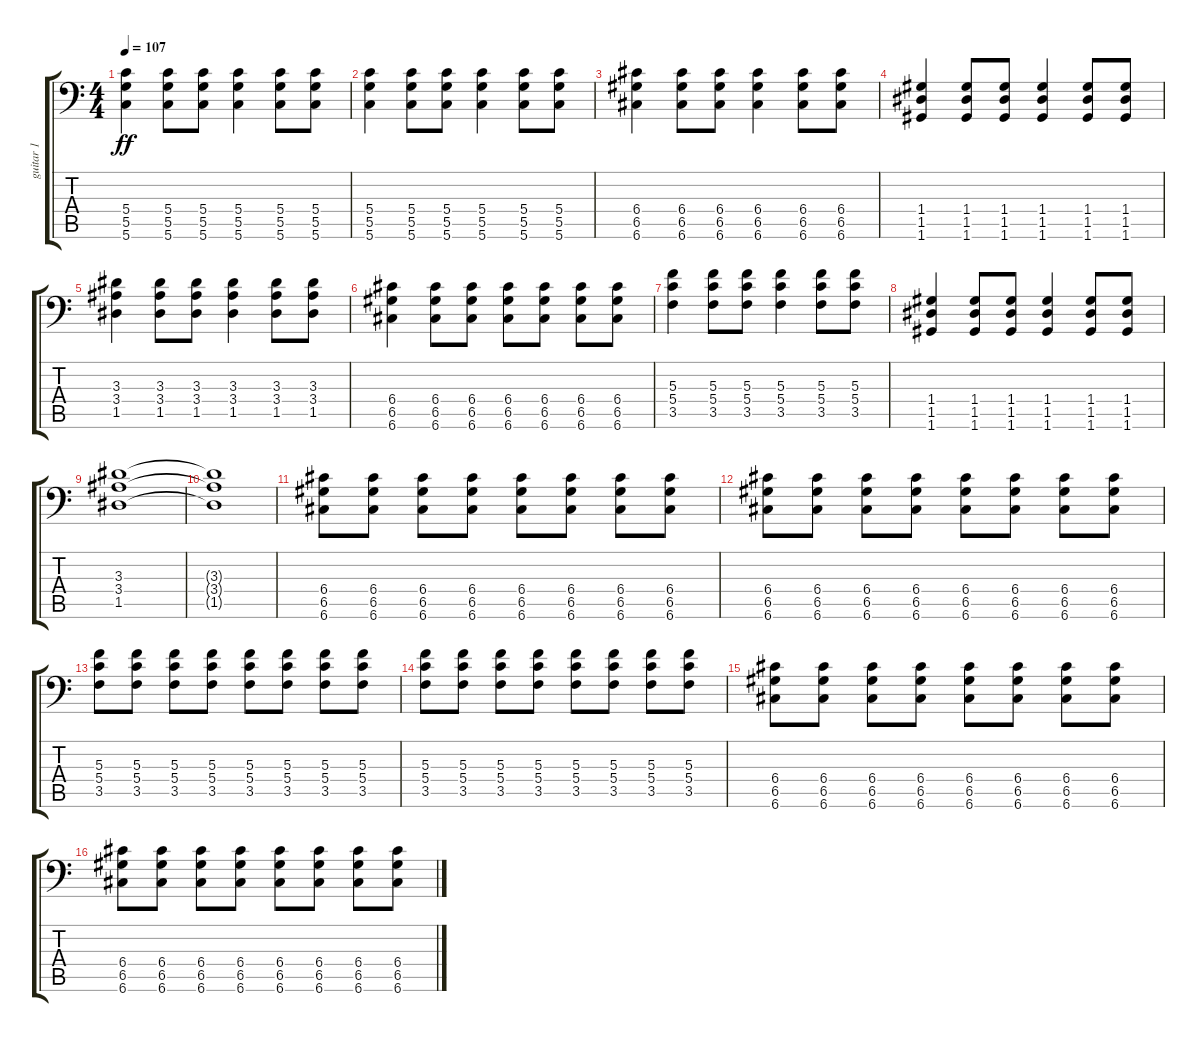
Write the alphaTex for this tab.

\track ("guitar 1" "guitar 1") {instrument distortionguitar}
\staff {score tabs}
\tuning (A3 E3 C3 G2 D2 G1) {hide}
\ts (4 4)
\tempo 107
\clef f4
\ks c
(5.4 5.5 5.6).4{dy ff} (5.4 5.5 5.6).8 (5.4 5.5 5.6).8 (5.4 5.5 5.6).4 (5.4 5.5 5.6).8 (5.4 5.5 5.6).8 |
(5.4 5.5 5.6).4 (5.4 5.5 5.6).8 (5.4 5.5 5.6).8 (5.4 5.5 5.6).4 (5.4 5.5 5.6).8 (5.4 5.5 5.6).8 |
(6.4 6.5 6.6).4 (6.4 6.5 6.6).8 (6.4 6.5 6.6).8 (6.4 6.5 6.6).4 (6.4 6.5 6.6).8 (6.4 6.5 6.6).8 |
(1.4 1.5 1.6).4 (1.4 1.5 1.6).8 (1.4 1.5 1.6).8 (1.4 1.5 1.6).4 (1.4 1.5 1.6).8 (1.4 1.5 1.6).8 |
(3.3 3.4 1.5).4 (3.3 3.4 1.5).8 (3.3 3.4 1.5).8 (3.3 3.4 1.5).4 (3.3 3.4 1.5).8 (3.3 3.4 1.5).8 |
(6.4 6.5 6.6).4 (6.4 6.5 6.6).8 (6.4 6.5 6.6).8 (6.4 6.5 6.6).8 (6.4 6.5 6.6).8 (6.4 6.5 6.6).8 (6.4 6.5 6.6).8 |
(5.3 5.4 3.5).4 (5.3 5.4 3.5).8 (5.3 5.4 3.5).8 (5.3 5.4 3.5).4 (5.3 5.4 3.5).8 (5.3 5.4 3.5).8 |
(1.4 1.5 1.6).4 (1.4 1.5 1.6).8 (1.4 1.5 1.6).8 (1.4 1.5 1.6).4 (1.4 1.5 1.6).8 (1.4 1.5 1.6).8 |
(3.3 3.4 1.5).1 |
(3.3{t} 3.4{t} 1.5{t}).1 |
(6.4 6.5 6.6).8 (6.4 6.5 6.6).8 (6.4 6.5 6.6).8 (6.4 6.5 6.6).8 (6.4 6.5 6.6).8 (6.4 6.5 6.6).8 (6.4 6.5 6.6).8 (6.4 6.5 6.6).8 |
(6.4 6.5 6.6).8 (6.4 6.5 6.6).8 (6.4 6.5 6.6).8 (6.4 6.5 6.6).8 (6.4 6.5 6.6).8 (6.4 6.5 6.6).8 (6.4 6.5 6.6).8 (6.4 6.5 6.6).8 |
(5.3 5.4 3.5).8 (5.3 5.4 3.5).8 (5.3 5.4 3.5).8 (5.3 5.4 3.5).8 (5.3 5.4 3.5).8 (5.3 5.4 3.5).8 (5.3 5.4 3.5).8 (5.3 5.4 3.5).8 |
(5.3 5.4 3.5).8 (5.3 5.4 3.5).8 (5.3 5.4 3.5).8 (5.3 5.4 3.5).8 (5.3 5.4 3.5).8 (5.3 5.4 3.5).8 (5.3 5.4 3.5).8 (5.3 5.4 3.5).8 |
(6.4 6.5 6.6).8 (6.4 6.5 6.6).8 (6.4 6.5 6.6).8 (6.4 6.5 6.6).8 (6.4 6.5 6.6).8 (6.4 6.5 6.6).8 (6.4 6.5 6.6).8 (6.4 6.5 6.6).8 |
(6.4 6.5 6.6).8 (6.4 6.5 6.6).8 (6.4 6.5 6.6).8 (6.4 6.5 6.6).8 (6.4 6.5 6.6).8 (6.4 6.5 6.6).8 (6.4 6.5 6.6).8 (6.4 6.5 6.6).8
